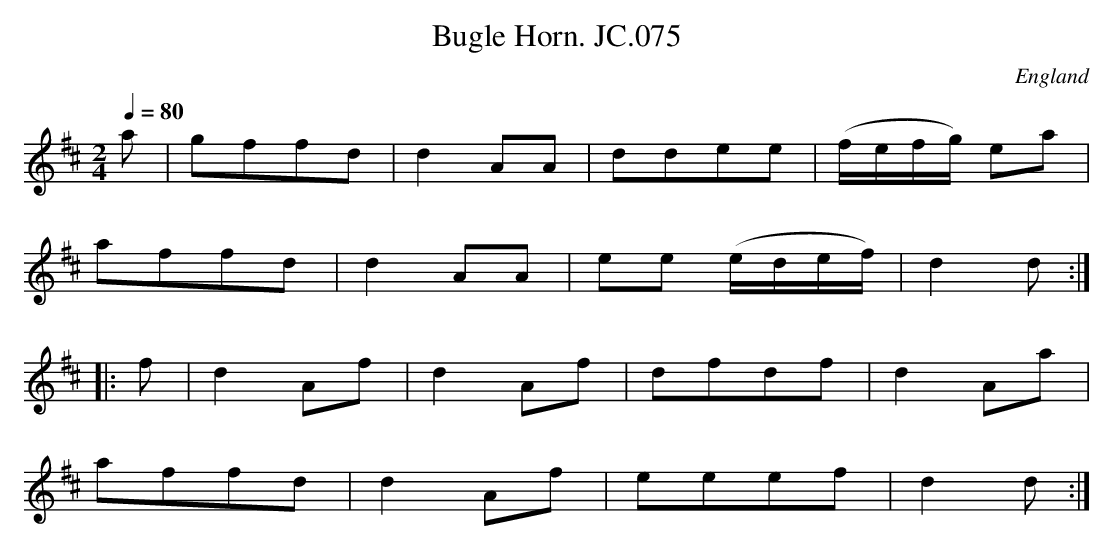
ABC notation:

X:1
T:Bugle Horn. JC.075
O:England
M:2/4
L:1/8
Q:1/4=80
K:D major
a|\
gffd|d2AA|ddee|(f/e/f/g/) ea|!
affd|d2AA|ee (e/d/e/f/)|d2d:|!
|:f|d2Af|d2Af|dfdf|d2Aa|!
affd|d2Af|eeef|d2d:|
